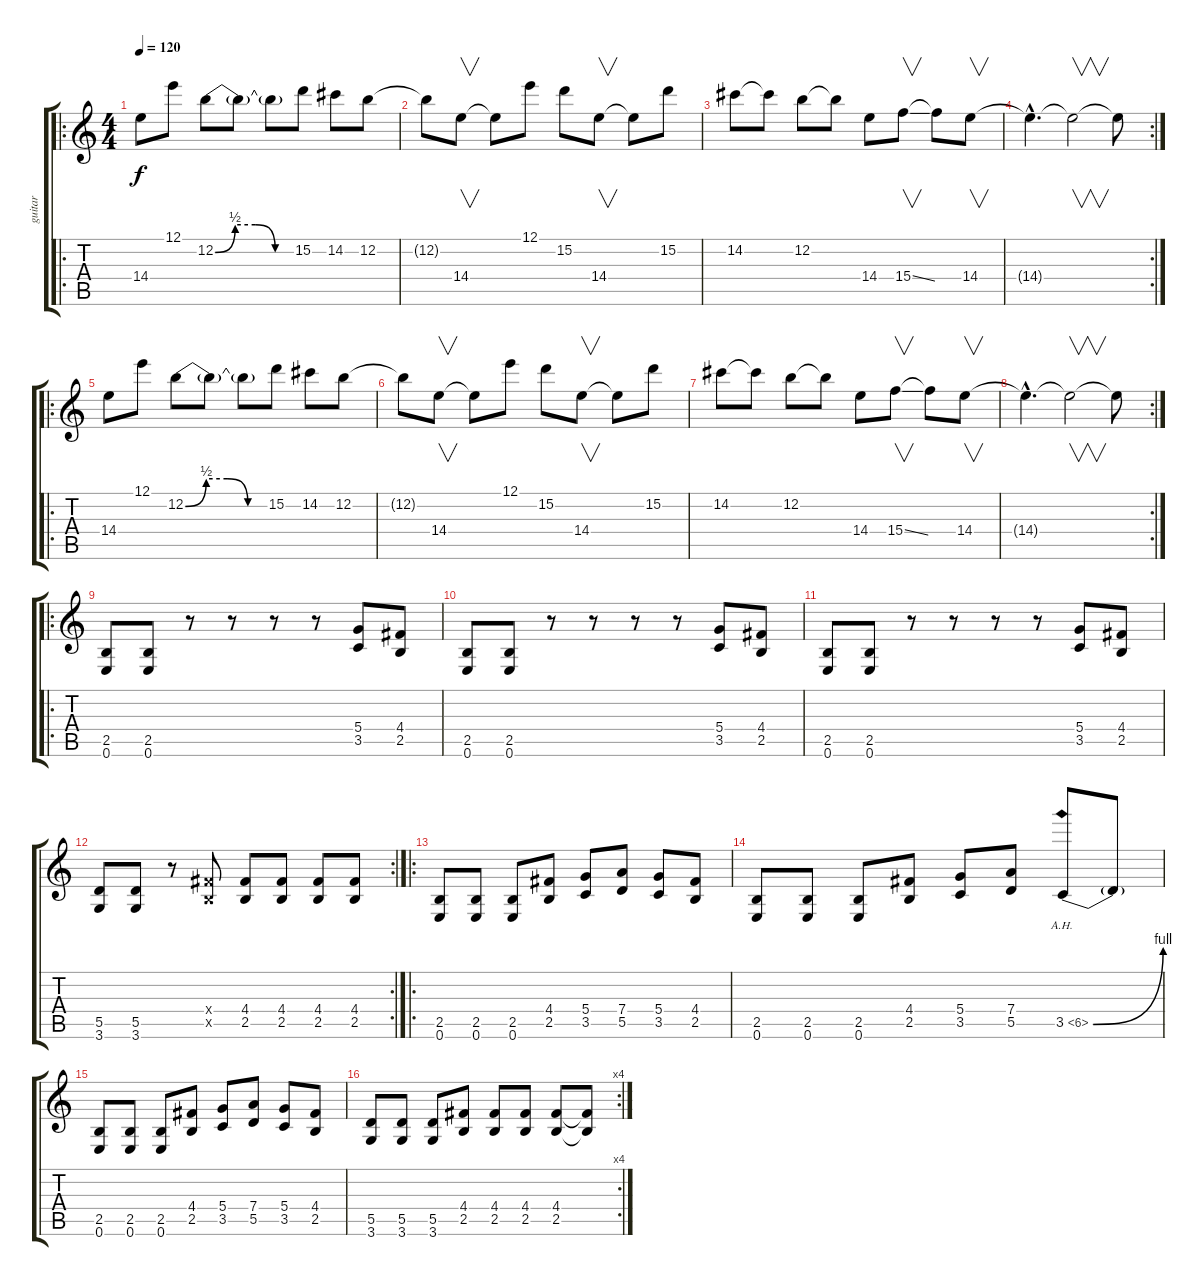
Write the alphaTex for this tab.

\track ("guitar" "guitar") {instrument distortionguitar}
\staff {score tabs}
\tuning (E4 B3 G3 D3 A2 E2) {hide}
\ro
\ts (4 4)
\tempo 120
\clef g2
\ks c
14.4.8{dy f volume 8 instrument blownbottle} 12.1.8 12.2{be (custom 0 0 15 2 30 2 45 0 60 0)}.8 12.2{t}.8 12.2{t}.8 15.2.8 14.2.8 12.2.8 |
12.2{t}.8 14.4.8{v} 14.4{t}.8 12.1.8 15.2.8 14.4.8{v} 14.4{t}.8 15.2.8 |
14.2.8 14.2{t}.8 12.2.8 12.2{t}.8 14.4.8 15.4{ss}.8{v} 15.4{t}.8 14.4.8{v} |
\rc 2
14.4{hac t}.4{d} 14.4{t}.2{v} 14.4{t}.8 |
\ro
14.4.8{volume 8 instrument blownbottle} 12.1.8 12.2{be (custom 0 0 15 2 30 2 45 0 60 0)}.8 12.2{t}.8 12.2{t}.8 15.2.8 14.2.8 12.2.8 |
12.2{t}.8 14.4.8{v} 14.4{t}.8 12.1.8 15.2.8 14.4.8{v} 14.4{t}.8 15.2.8 |
14.2.8 14.2{t}.8 12.2.8 12.2{t}.8 14.4.8 15.4{ss}.8{v} 15.4{t}.8 14.4.8{v} |
\rc 2
14.4{hac t}.4{d} 14.4{t}.2{v} 14.4{t}.8 |
\ro
(2.5 0.6).8{volume 14 balance 8 instrument distortionguitar} (2.5 0.6).8 r.8 r.8 r.8 r.8 (5.4 3.5).8 (4.4 2.5).8 |
(2.5 0.6).8 (2.5 0.6).8 r.8 r.8 r.8 r.8 (5.4 3.5).8 (4.4 2.5).8 |
(2.5 0.6).8 (2.5 0.6).8 r.8 r.8 r.8 r.8 (5.4 3.5).8 (4.4 2.5).8 |
\rc 2
(5.5 3.6).8 (5.5 3.6).8 r.8 (4.4{x} 2.5{x}).8 (4.4 2.5).8 (4.4 2.5).8 (4.4 2.5).8 (4.4 2.5).8 |
\ro
(2.5 0.6).8 (2.5 0.6).8 (2.5 0.6).8 (4.4 2.5).8 (5.4 3.5).8 (7.4 5.5).8 (5.4 3.5).8 (4.4 2.5).8 |
(2.5 0.6).8 (2.5 0.6).8 (2.5 0.6).8 (4.4 2.5).8 (5.4 3.5).8 (7.4 5.5).8 3.5{be (bend 0 0 60 4) ah 3}.8 3.5{t}.8 |
(2.5 0.6).8 (2.5 0.6).8 (2.5 0.6).8 (4.4 2.5).8 (5.4 3.5).8 (7.4 5.5).8 (5.4 3.5).8 (4.4 2.5).8 |
\rc 4
(5.5 3.6).8 (5.5 3.6).8 (5.5 3.6).8 (4.4 2.5).8 (4.4 2.5).8 (4.4 2.5).8 (4.4 2.5).8 (4.4{t} 2.5{t}).8
